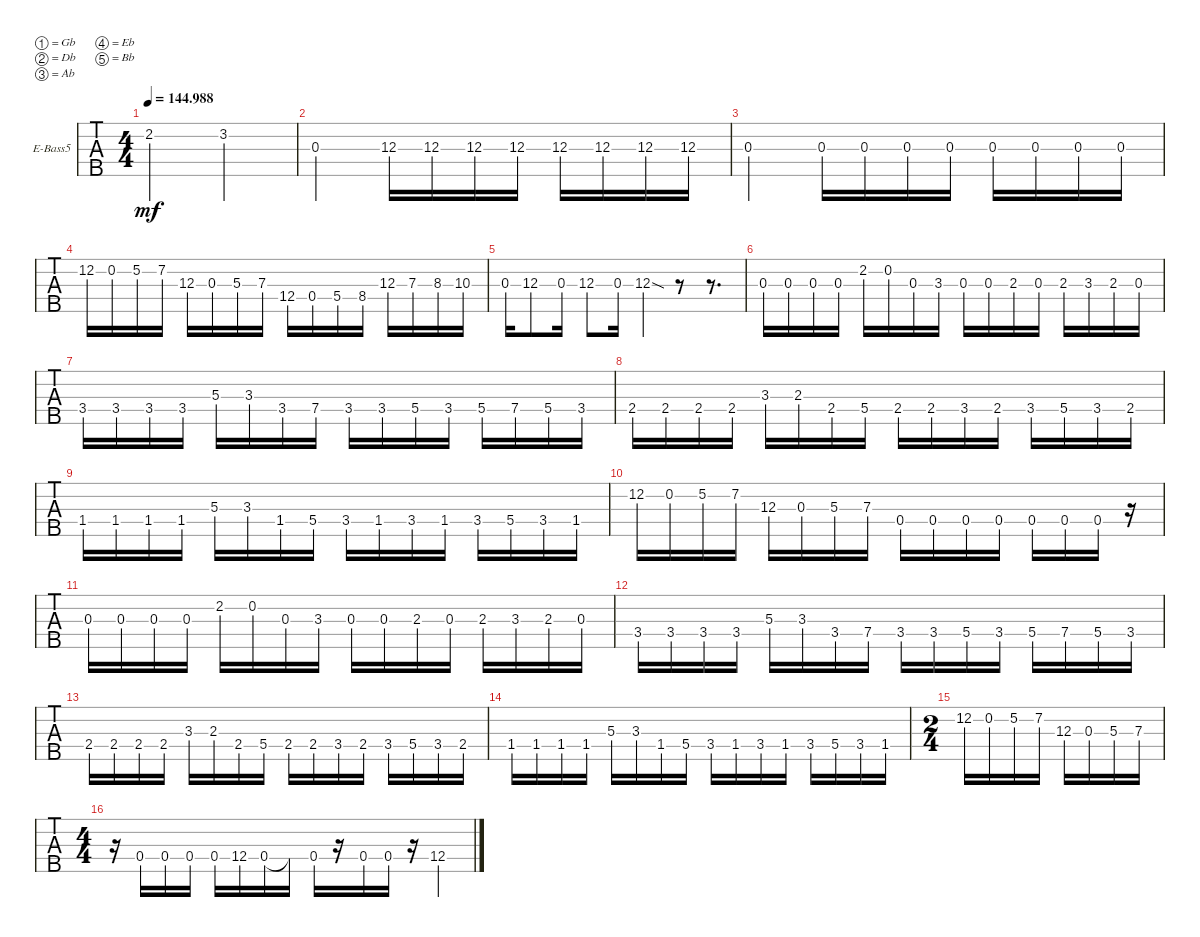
\defaultSystemsLayout 4
\bracketExtendMode groupsimilarinstruments
\firstSystemTrackNameOrientation horizontal
\otherSystemsTrackNameOrientation horizontal
\track ("Electric Bass" "E-Bass5") {instrument electricbassfinger}
\staff {tabs}
\tuning (Gb2 Db2 Ab1 Eb1 Bb0)
\ts (4 4)
\tempo
144.988
\accidentals auto
\clef f4
\ottava regular
\simile none
\ks c
2.2.2{dy mf} 3.2.2 |
0.3{st}.2 12.3.16 12.3.16 12.3.16 12.3.16 12.3.16 12.3.16 12.3.16 12.3.16 |
0.3{st}.2 0.3.16 0.3.16 0.3.16 0.3.16 0.3.16 0.3.16 0.3.16 0.3.16 |
12.2.16 0.2.16 5.2.16 7.2.16 12.3.16 0.3.16 5.3.16 7.3.16 12.4.16 0.4.16 5.4.16 8.4.16 12.3.16 7.3.16 8.3.16 10.3.16 |
0.3.16 12.3.8 0.3.16 12.3.8 0.3.16 12.3{sod}.4 r.8 r.8{d} |
0.3.16 0.3.16 0.3.16 0.3.16 2.2.16 0.2.16 0.3.16 3.3.16 0.3.16 0.3.16 2.3.16 0.3.16 2.3.16 3.3.16 2.3.16 0.3.16 |
3.4.16 3.4.16 3.4.16 3.4.16 5.3.16 3.3.16 3.4.16 7.4.16 3.4.16 3.4.16 5.4.16 3.4.16 5.4.16 7.4.16 5.4.16 3.4.16 |
2.4.16 2.4.16 2.4.16 2.4.16 3.3.16 2.3.16 2.4.16 5.4.16 2.4.16 2.4.16 3.4.16 2.4.16 3.4.16 5.4.16 3.4.16 2.4.16 |
1.4.16 1.4.16 1.4.16 1.4.16 5.3.16 3.3.16 1.4.16 5.4.16 3.4.16 1.4.16 3.4.16 1.4.16 3.4.16 5.4.16 3.4.16 1.4.16 |
12.2.16 0.2.16 5.2.16 7.2.16 12.3.16 0.3.16 5.3.16 7.3.16 0.4.16 0.4.16 0.4.16 0.4.16 0.4.16 0.4.16 0.4.16 r.16 |
0.3.16 0.3.16 0.3.16 0.3.16 2.2.16 0.2.16 0.3.16 3.3.16 0.3.16 0.3.16 2.3.16 0.3.16 2.3.16 3.3.16 2.3.16 0.3.16 |
3.4.16 3.4.16 3.4.16 3.4.16 5.3.16 3.3.16 3.4.16 7.4.16 3.4.16 3.4.16 5.4.16 3.4.16 5.4.16 7.4.16 5.4.16 3.4.16 |
2.4.16 2.4.16 2.4.16 2.4.16 3.3.16 2.3.16 2.4.16 5.4.16 2.4.16 2.4.16 3.4.16 2.4.16 3.4.16 5.4.16 3.4.16 2.4.16 |
1.4.16 1.4.16 1.4.16 1.4.16 5.3.16 3.3.16 1.4.16 5.4.16 3.4.16 1.4.16 3.4.16 1.4.16 3.4.16 5.4.16 3.4.16 1.4.16 |
\ts (2 4)
12.2.16 0.2.16 5.2.16 7.2.16 12.3.16 0.3.16 5.3.16 7.3.16 |
\ts (4 4)
r.16 0.4.16 0.4.16 0.4.16 0.4.16 12.4.16 0.4.16 0.4{t}.16 0.4.16 r.16 0.4.16 0.4.16 r.16 12.4.4
